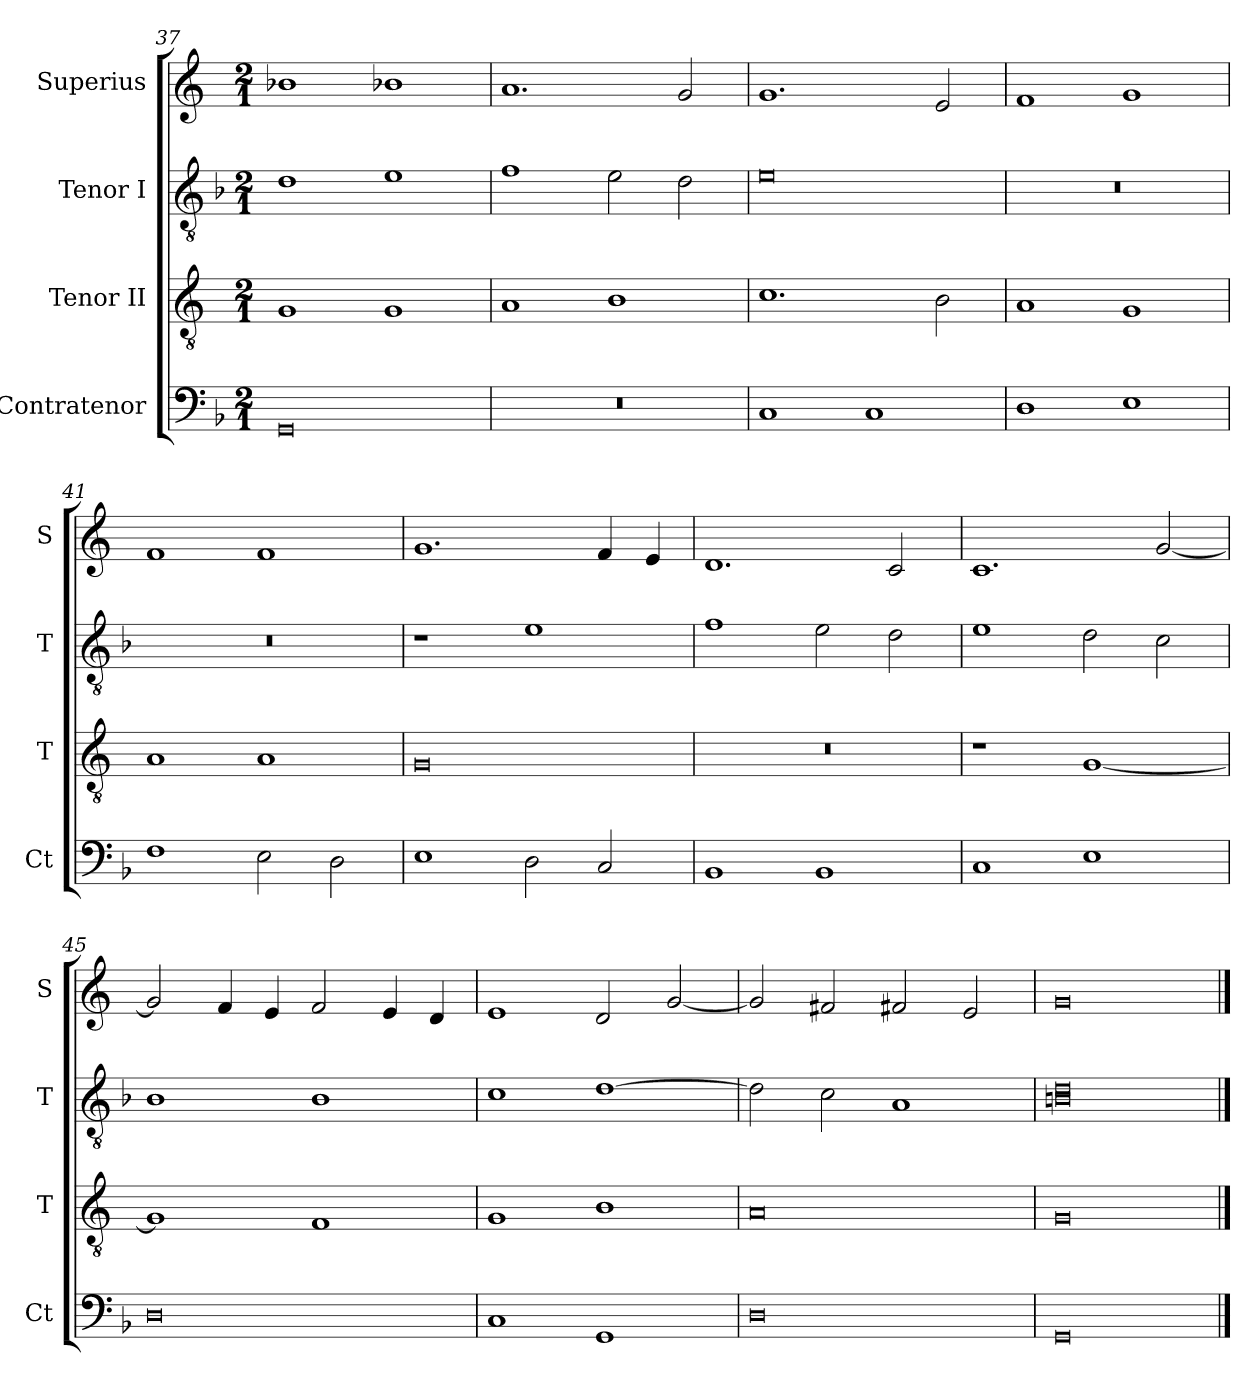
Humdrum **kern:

**kern	**kern	**kern	**kern
*part4	*part3	*part2	*part1
*staff4	*staff3	*staff2	*staff1
*I"Contratenor	*I"Tenor II	*I"Tenor I	*I"Superius
*I'Ct	*I'T	*I'T	*I'S
*clefF4	*clefGv2	*clefGv2	*clefG2
*k[b-]	*k[]	*k[b-]	*k[]
*M2/1	*M2/1	*M2/1	*M2/1
=37	=37	=37	=37
0GG	1G	1d	1b-X
.	1G	1e	1b-X
=38	=38	=38	=38
0r	1A	1f	1.a
.	1B	2e\	.
.	.	2d\	2g/
=39	=39	=39	=39
1C	1.c	0e	1.g
1C	.	.	.
.	2B\	.	2e/
=40	=40	=40	=40
1D	1A	0r	1f
1E	1G	.	1g
=41	=41	=41	=41
1F	1A	0r	1f
2E\	1A	.	1f
2D\	.	.	.
=42	=42	=42	=42
1E	0G	1r	1.g
2D\	.	1e	.
2C/	.	.	4f/
.	.	.	4e/
=43	=43	=43	=43
1BB-	0r	1f	1.d
1BB-	.	2e\	.
.	.	2d\	2c/
=44	=44	=44	=44
1C	1r	1e	1.c
1E	[1G	2d\	.
.	.	2c\	[2g/
=45	=45	=45	=45
0D	1G]	1B-	2g/]
.	.	.	4f/
.	.	.	4e/
.	1F	1B-	2f/
.	.	.	4e/
.	.	.	4d/
=46	=46	=46	=46
1C	1G	1c	1e
1GG	1B	[1d	2d/
.	.	.	[2g/
=47	=47	=47	=47
0D	0A	2d\]	2g/]
.	.	2c\	2f#X/
.	.	1A	2f#X/
.	.	.	2e/
=48	=48	=48	=48
0GG	0G	0Bn 0d	0g
==	==	==	==
*-	*-	*-	*-
